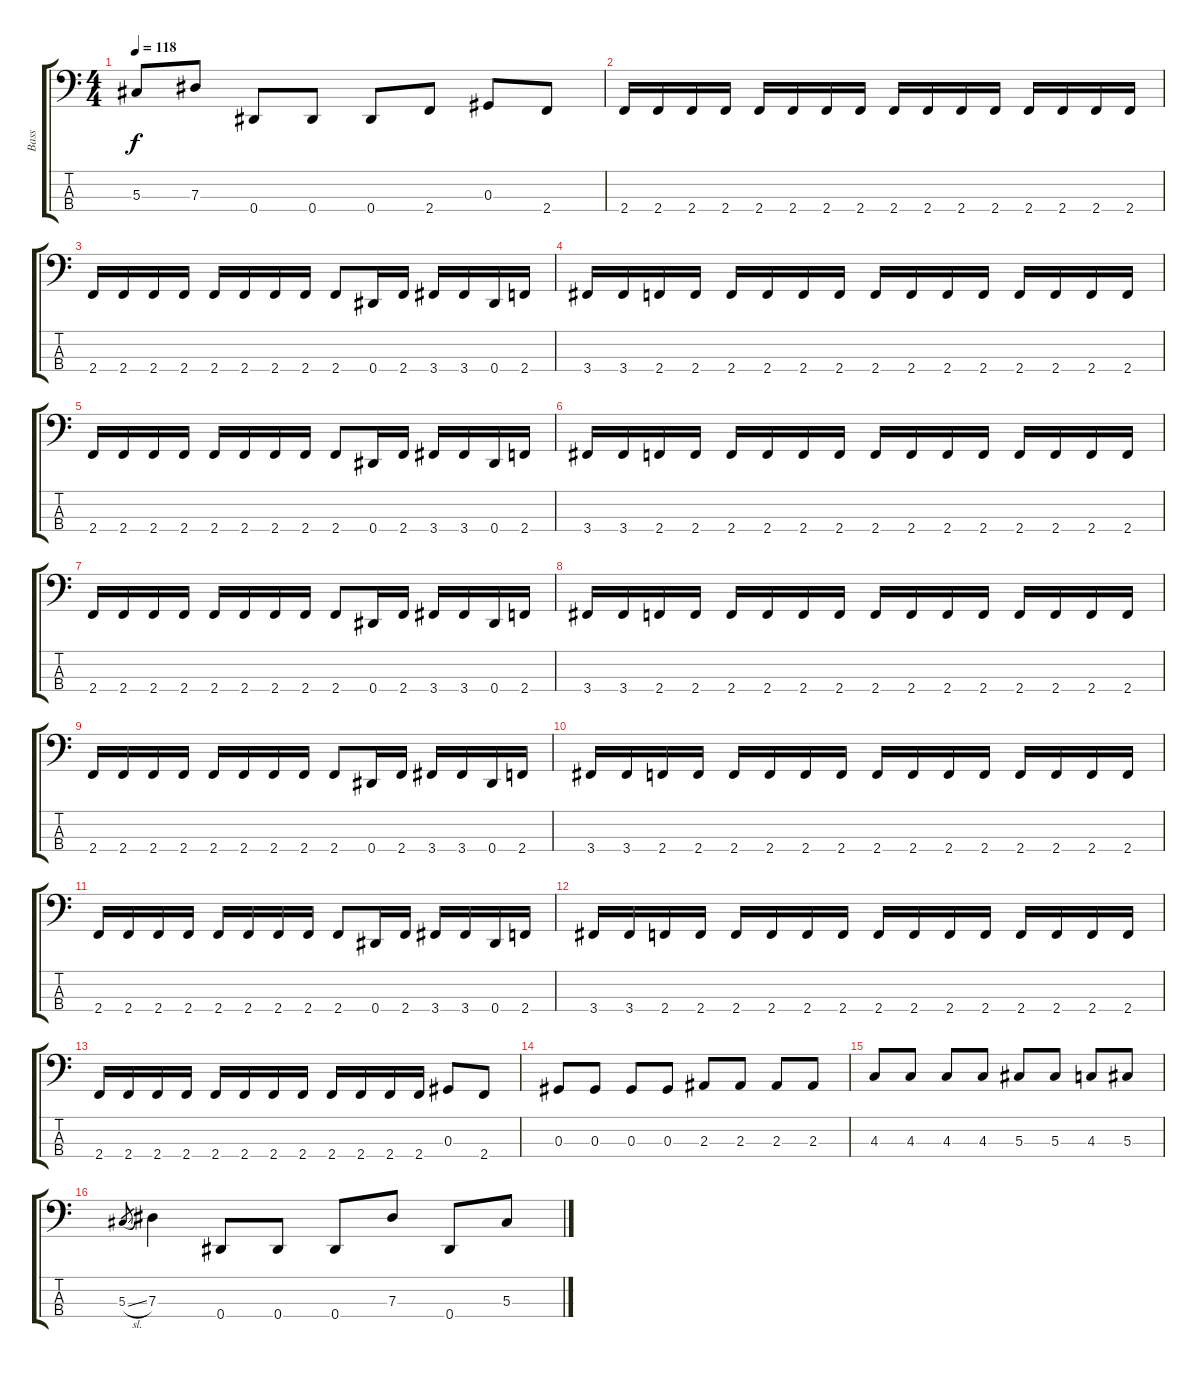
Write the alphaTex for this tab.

\track ("Bass" "Bass") {instrument electricbasspick}
\staff {score tabs}
\tuning (Gb2 Db2 Ab1 Eb1) {hide}
\ts (4 4)
\tempo 118
\clef f4
\ks c
5.3{t}.8{dy f} 7.3.8 0.4.8 0.4.8 0.4.8 2.4.8 0.3.8 2.4.8 |
2.4.16 2.4.16 2.4.16 2.4.16 2.4.16 2.4.16 2.4.16 2.4.16 2.4.16 2.4.16 2.4.16 2.4.16 2.4.16 2.4.16 2.4.16 2.4.16 |
2.4.16 2.4.16 2.4.16 2.4.16 2.4.16 2.4.16 2.4.16 2.4.16 2.4.8 0.4.16 2.4.16 3.4.16 3.4.16 0.4.16 2.4.16 |
3.4.16 3.4.16 2.4.16 2.4.16 2.4.16 2.4.16 2.4.16 2.4.16 2.4.16 2.4.16 2.4.16 2.4.16 2.4.16 2.4.16 2.4.16 2.4.16 |
2.4.16 2.4.16 2.4.16 2.4.16 2.4.16 2.4.16 2.4.16 2.4.16 2.4.8 0.4.16 2.4.16 3.4.16 3.4.16 0.4.16 2.4.16 |
3.4.16 3.4.16 2.4.16 2.4.16 2.4.16 2.4.16 2.4.16 2.4.16 2.4.16 2.4.16 2.4.16 2.4.16 2.4.16 2.4.16 2.4.16 2.4.16 |
2.4.16 2.4.16 2.4.16 2.4.16 2.4.16 2.4.16 2.4.16 2.4.16 2.4.8 0.4.16 2.4.16 3.4.16 3.4.16 0.4.16 2.4.16 |
3.4.16 3.4.16 2.4.16 2.4.16 2.4.16 2.4.16 2.4.16 2.4.16 2.4.16 2.4.16 2.4.16 2.4.16 2.4.16 2.4.16 2.4.16 2.4.16 |
2.4.16 2.4.16 2.4.16 2.4.16 2.4.16 2.4.16 2.4.16 2.4.16 2.4.8 0.4.16 2.4.16 3.4.16 3.4.16 0.4.16 2.4.16 |
3.4.16 3.4.16 2.4.16 2.4.16 2.4.16 2.4.16 2.4.16 2.4.16 2.4.16 2.4.16 2.4.16 2.4.16 2.4.16 2.4.16 2.4.16 2.4.16 |
2.4.16 2.4.16 2.4.16 2.4.16 2.4.16 2.4.16 2.4.16 2.4.16 2.4.8 0.4.16 2.4.16 3.4.16 3.4.16 0.4.16 2.4.16 |
3.4.16 3.4.16 2.4.16 2.4.16 2.4.16 2.4.16 2.4.16 2.4.16 2.4.16 2.4.16 2.4.16 2.4.16 2.4.16 2.4.16 2.4.16 2.4.16 |
2.4.16 2.4.16 2.4.16 2.4.16 2.4.16 2.4.16 2.4.16 2.4.16 2.4.16 2.4.16 2.4.16 2.4.16 0.3.8 2.4.8 |
0.3.8 0.3.8 0.3.8 0.3.8 2.3.8 2.3.8 2.3.8 2.3.8 |
4.3.8 4.3.8 4.3.8 4.3.8 5.3.8 5.3.8 4.3.8 5.3.8 |
5.3{sl}.8{gr} 7.3.4 0.4.8 0.4.8 0.4.8 7.3.8 0.4.8 5.3.8
